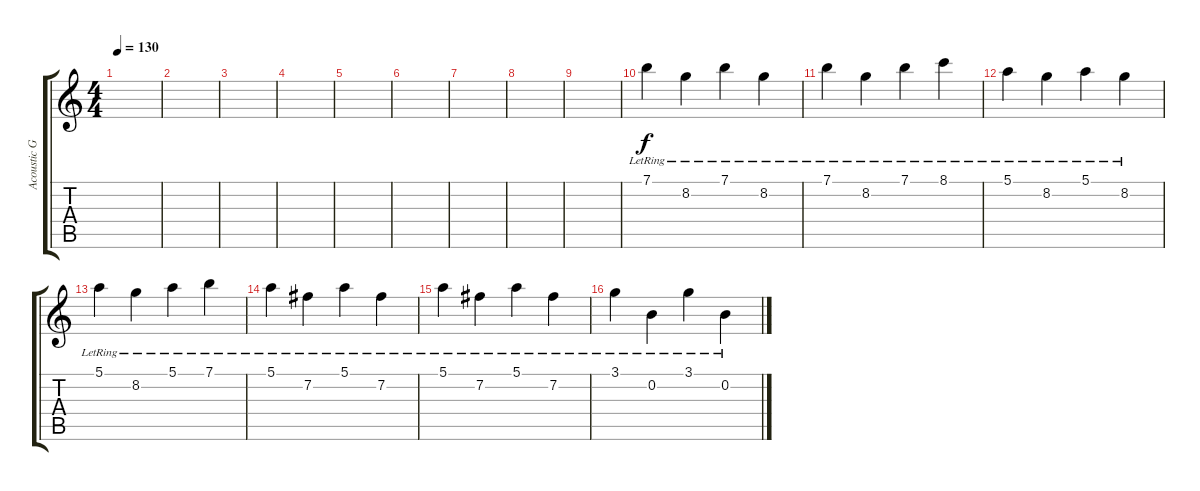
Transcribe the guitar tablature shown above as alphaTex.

\track ("Acoustic Guitar 2" "Acoustic G") {instrument acousticguitarsteel}
\staff {score tabs}
\tuning (E4 B3 G3 D3 A2 E2) {hide}
\ts (4 4)
\tempo 130
\clef g2
\ks c
|
|
|
|
|
|
|
|
|
7.1{lr}.4{volume 16 balance 16} 8.2{lr}.4 7.1{lr}.4 8.2{lr}.4 |
7.1{lr}.4 8.2{lr}.4 7.1{lr}.4 8.1{lr}.4 |
5.1{lr}.4 8.2{lr}.4 5.1{lr}.4 8.2{lr}.4 |
5.1{lr}.4 8.2{lr}.4 5.1{lr}.4 7.1{lr}.4 |
5.1{lr}.4 7.2{lr}.4 5.1{lr}.4 7.2{lr}.4 |
5.1{lr}.4 7.2{lr}.4 5.1{lr}.4 7.2{lr}.4 |
3.1{lr}.4 0.2{lr}.4 3.1{lr}.4 0.2{lr}.4
